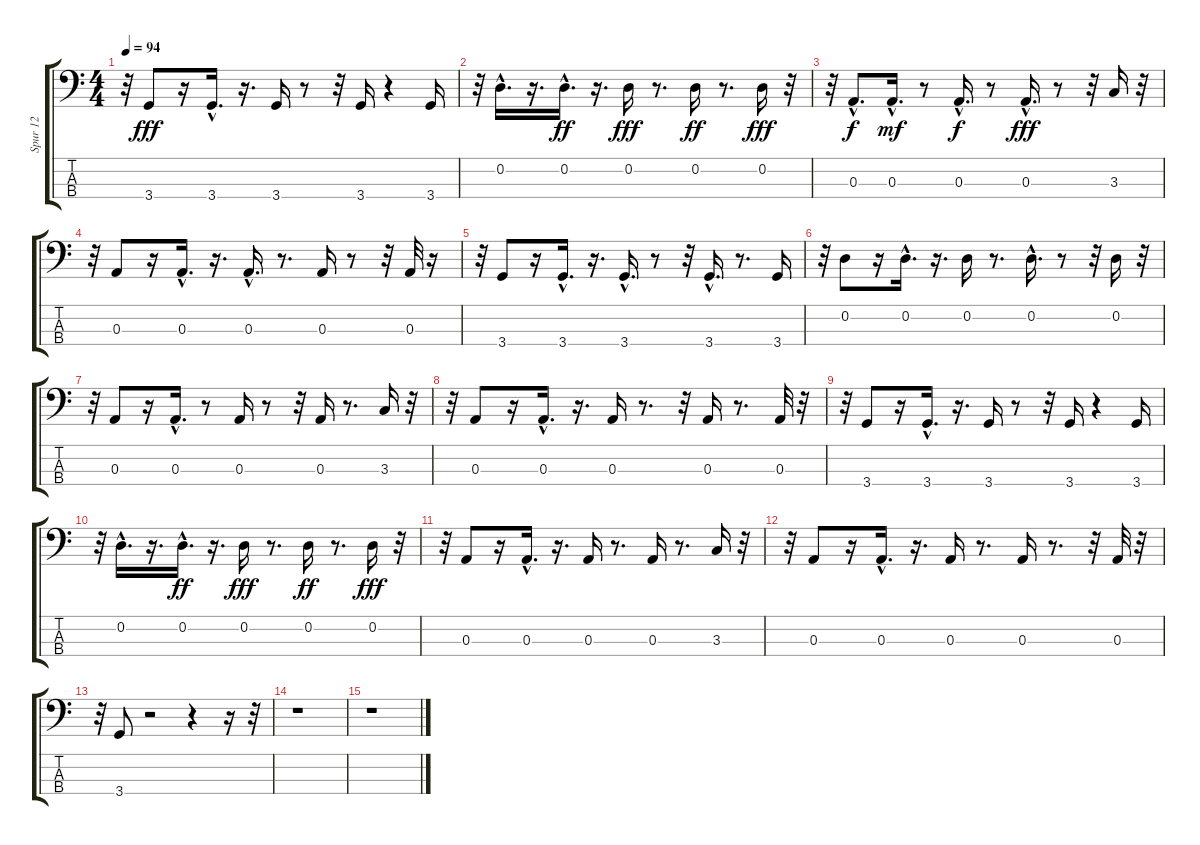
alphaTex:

\track ("Spur 12" "Spur 12") {instrument electricbassfinger}
\staff {score tabs}
\tuning (G2 D2 A1 E1) {hide}
\ts (4 4)
\tempo 94
\clef f4
\ks c
r.32{dy fff} 3.4.8 r.16 3.4{hac}.16{d} r.16{d} 3.4.16 r.8 r.32 3.4.16 r.4 3.4.16 |
r.32 0.2{hac}.16{d} r.16{d} 0.2{hac}.16{d dy ff} r.16{d} 0.2.16{dy fff} r.8{d} 0.2.16{dy ff} r.8{d} 0.2.16{dy fff} r.32 |
r.32 0.3{hac}.8{d dy f} 0.3{hac}.16{d dy mf} r.8 0.3{hac}.16{d dy f} r.8 0.3{hac}.16{d dy fff} r.8 r.32 3.3.16 r.32 |
r.32 0.3.8 r.16 0.3{hac}.16{d} r.16{d} 0.3{hac}.16{d} r.8{d} 0.3.16 r.8 r.32 0.3.32 r.16 |
r.32 3.4.8 r.16 3.4{hac}.16{d} r.16{d} 3.4{hac}.16{d} r.8 r.32 3.4{hac}.16{d} r.8{d} 3.4.16 |
r.32 0.2.8 r.16 0.2{hac}.16{d} r.16{d} 0.2.16 r.8{d} 0.2{hac}.16{d} r.8 r.32 0.2.16 r.32 |
r.32 0.3.8 r.16 0.3{hac}.16{d} r.8 0.3.16 r.8 r.32 0.3.16 r.8{d} 3.3.16 r.32 |
r.32 0.3.8 r.16 0.3{hac}.16{d} r.16{d} 0.3.16 r.8{d} r.32 0.3.16 r.8{d} 0.3.32 r.32 |
r.32 3.4.8 r.16 3.4{hac}.16{d} r.16{d} 3.4.16 r.8 r.32 3.4.16 r.4 3.4.16 |
r.32 0.2{hac}.16{d} r.16{d} 0.2{hac}.16{d dy ff} r.16{d} 0.2.16{dy fff} r.8{d} 0.2.16{dy ff} r.8{d} 0.2.16{dy fff} r.32 |
r.32 0.3.8 r.16 0.3{hac}.16{d} r.16{d} 0.3.16 r.8{d} 0.3.16 r.8{d} 3.3.16 r.32 |
r.32 0.3.8 r.16 0.3{hac}.16{d} r.16{d} 0.3.16 r.8{d} 0.3.16 r.8{d} r.32 0.3.32 r.32 |
r.32 3.4.8 r.2 r.4 r.16 r.32 |
r.1 |
r.1
